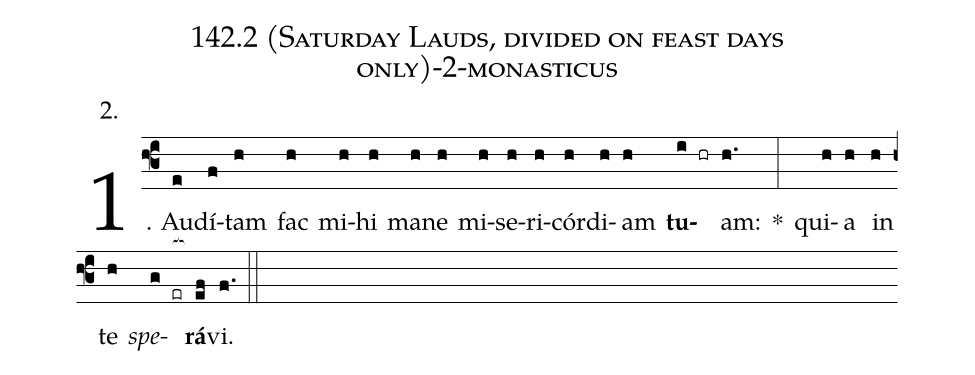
name: 142.2 (Saturday Lauds, divided on feast days only)-2-monasticus;
annotation: 2.;
%%
(f3)1. Au(e)dí(f)tam(h) fac(h) mi(h)hi(h) ma(h)ne(h) mi(h)se(h)ri(h)cór(h)di(h)am(h) <b>tu</b>(i hr)am:(h.) *(:) qui(h)a(h) in(h) te(h) <i>spe</i>(g er[ocb:1{])<b>rá</b>(ef[ocb:0}])vi.(f.) (::)
